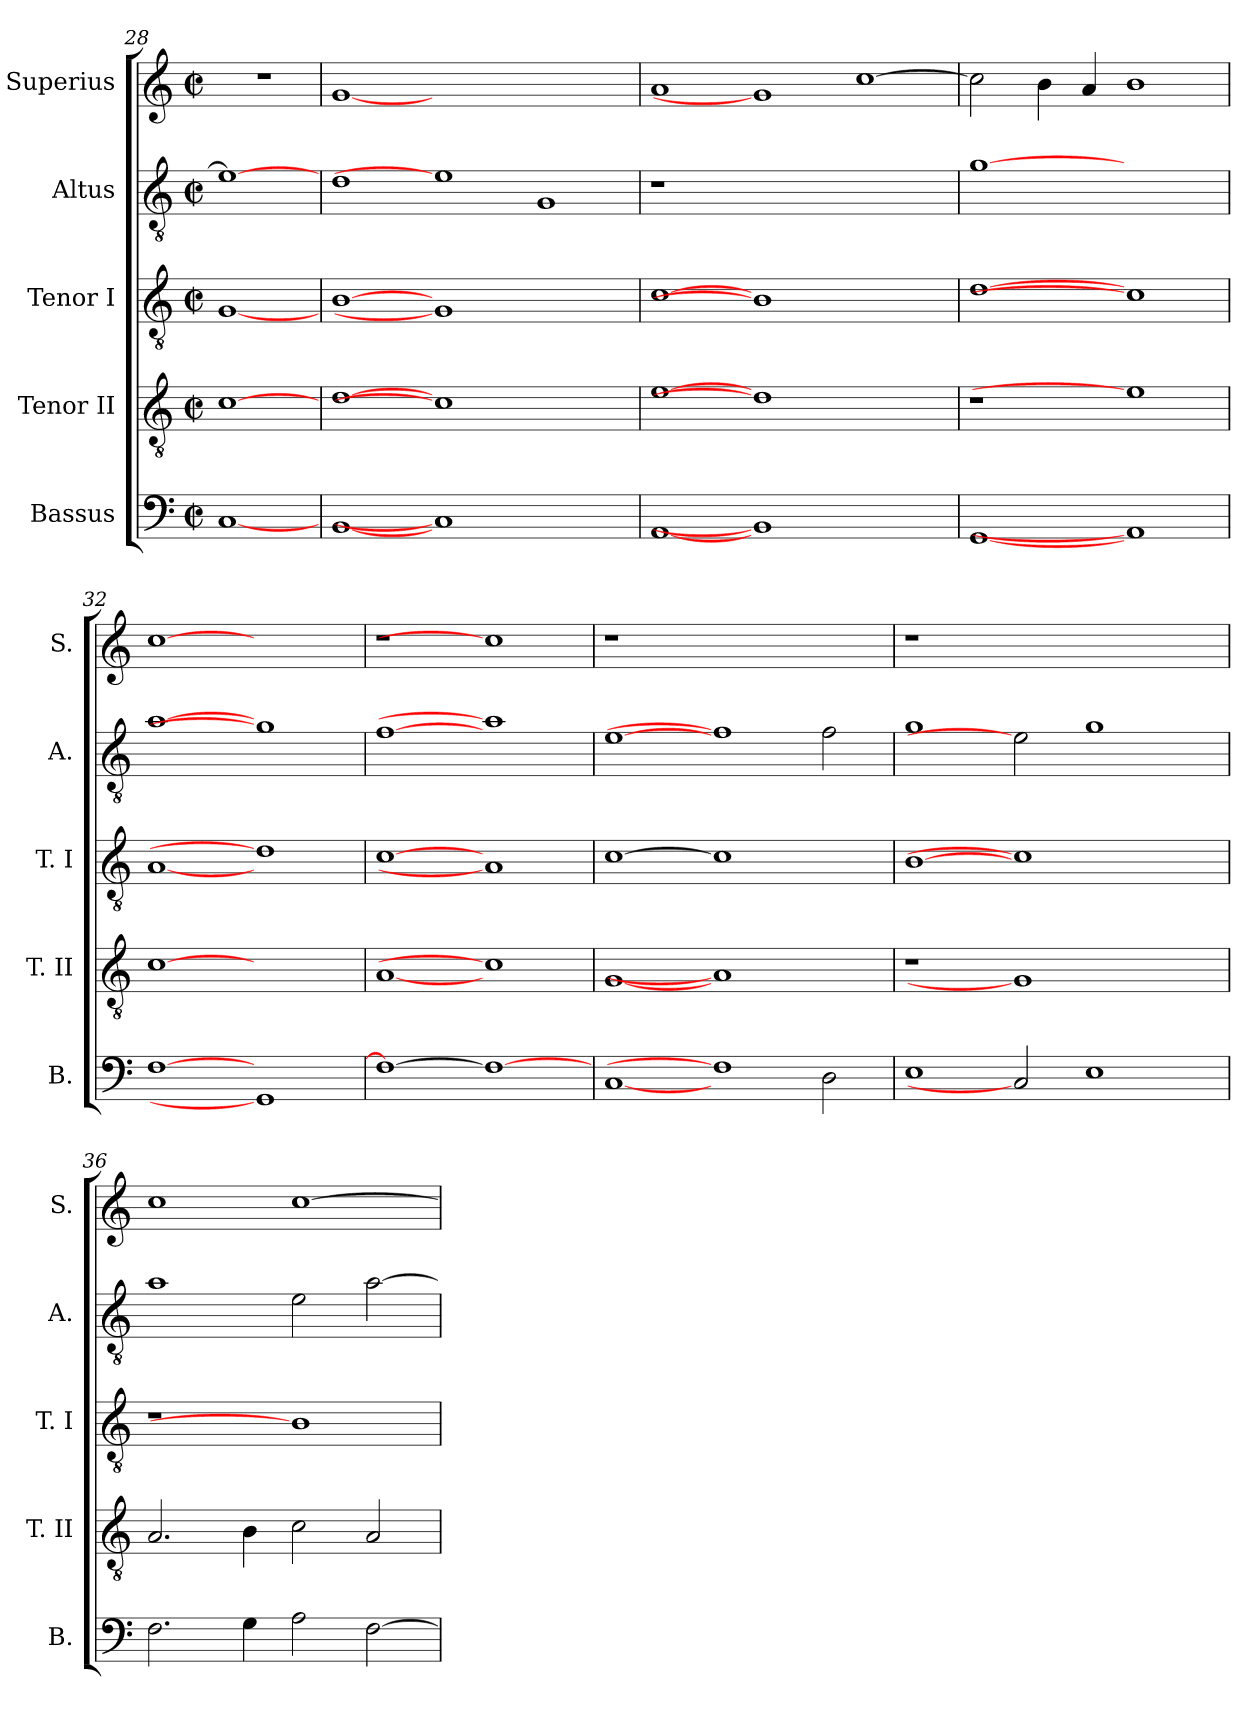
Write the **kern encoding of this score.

**kern	**kern	**kern	**kern	**kern
*part5	*part4	*part3	*part2	*part1
*staff5	*staff4	*staff3	*staff2	*staff1
*I"Bassus	*I"Tenor II	*I"Tenor I	*I"Altus	*I"Superius
*I'B.	*I'T. II	*I'T. I	*I'A.	*I'S.
*clefF4	*clefGv2	*clefGv2	*clefGv2	*clefG2
*	*ITrd7c12	*ITrd7c12	*ITrd7c12	*
*k[]	*k[]	*k[]	*k[]	*k[]
*C:	*C:	*C:	*C:	*C:
*M2/2	*M2/2	*M2/2	*M2/2	*M2/2
*met(c|)	*met(c|)	*met(c|)	*met(c|)	*met(c|)
=28	=28	=28	=28	=28
!	!	!	!	!LO:N:vis=1
[1Ci	[1Ci	[1GGi	1Ei_>	1r
!!LO:LB:g=z
=29	=29	=29	=29	=29
[1BBi	[1Di	[1BBi	1Di	[1gi
1Ci]	1Ci]	1GGi]	1Ei]	0ryy
1ryy	1ryy	1ryy	1GGi	.
=30	=30	=30	=30	=30
!	!	!	!LO:N:vis=1	!
[1AAi	[1Ei	[1Ci	1r	1ai
1BBi]	1Di]	1BBi]	0ryy	1gi]
1ryy	1ryy	1ryy	.	[>1cci
=31	=31	=31	=31	=31
!	!LO:N:vis=1	!	!	!
[1GGi	1r	[1Di	[1Gi	2cci\]
.	.	.	.	4bi\
.	.	.	.	4ai/
1AAi]	1Ei]	1Ci]	1ryy	1bi
=32	=32	=32	=32	=32
[>1Fi	[1Ci	[1AAi	[1Ai	[1cci
1GGi]	1ryy	1Di]	1Gi]	1ryy
=33	=33	=33	=33	=33
!	!	!	!	!LO:N:vis=1
1Fi_>	[1AAi	[1Ci	[1Fi	1r
1Fi_	1Ci]	1AAi]	1Ai]	1cci]
=34	=34	=34	=34	=34
!	!	!	!	!LO:N:vis=1
[1Ci	[1GGi	[1Ci	[1Ei	1r
1Fi]	1AAi]	1Ci]	1Fi]	1.ryy
2Di\	2ryy	2ryy	2Fi\	.
=35	=35	=35	=35	=35
!	!LO:N:vis=1	!	!	!LO:N:vis=1
1Ei	1r	[1BBi	1Gi	1r
2Ci]	1GGi]	1Ci]	2Ei]	1.ryy
1Ei	.	.	1Gi	.
.	2ryy	2ryy	.	.
!!LO:PB:g=z
=36	=36	=36	=36	=36
!	!	!LO:N:vis=1	!	!
2.Fi\	2.AAi/	1r	1Ai	1cci
4Gi\	4BBi\	.	.	.
2Ai\	2Ci\	1BBi]	2Ei\	[>1cci
[>2Fi\	2AAi/	.	[>2Ai\	.
=	=	=	=	=
*-	*-	*-	*-	*-
